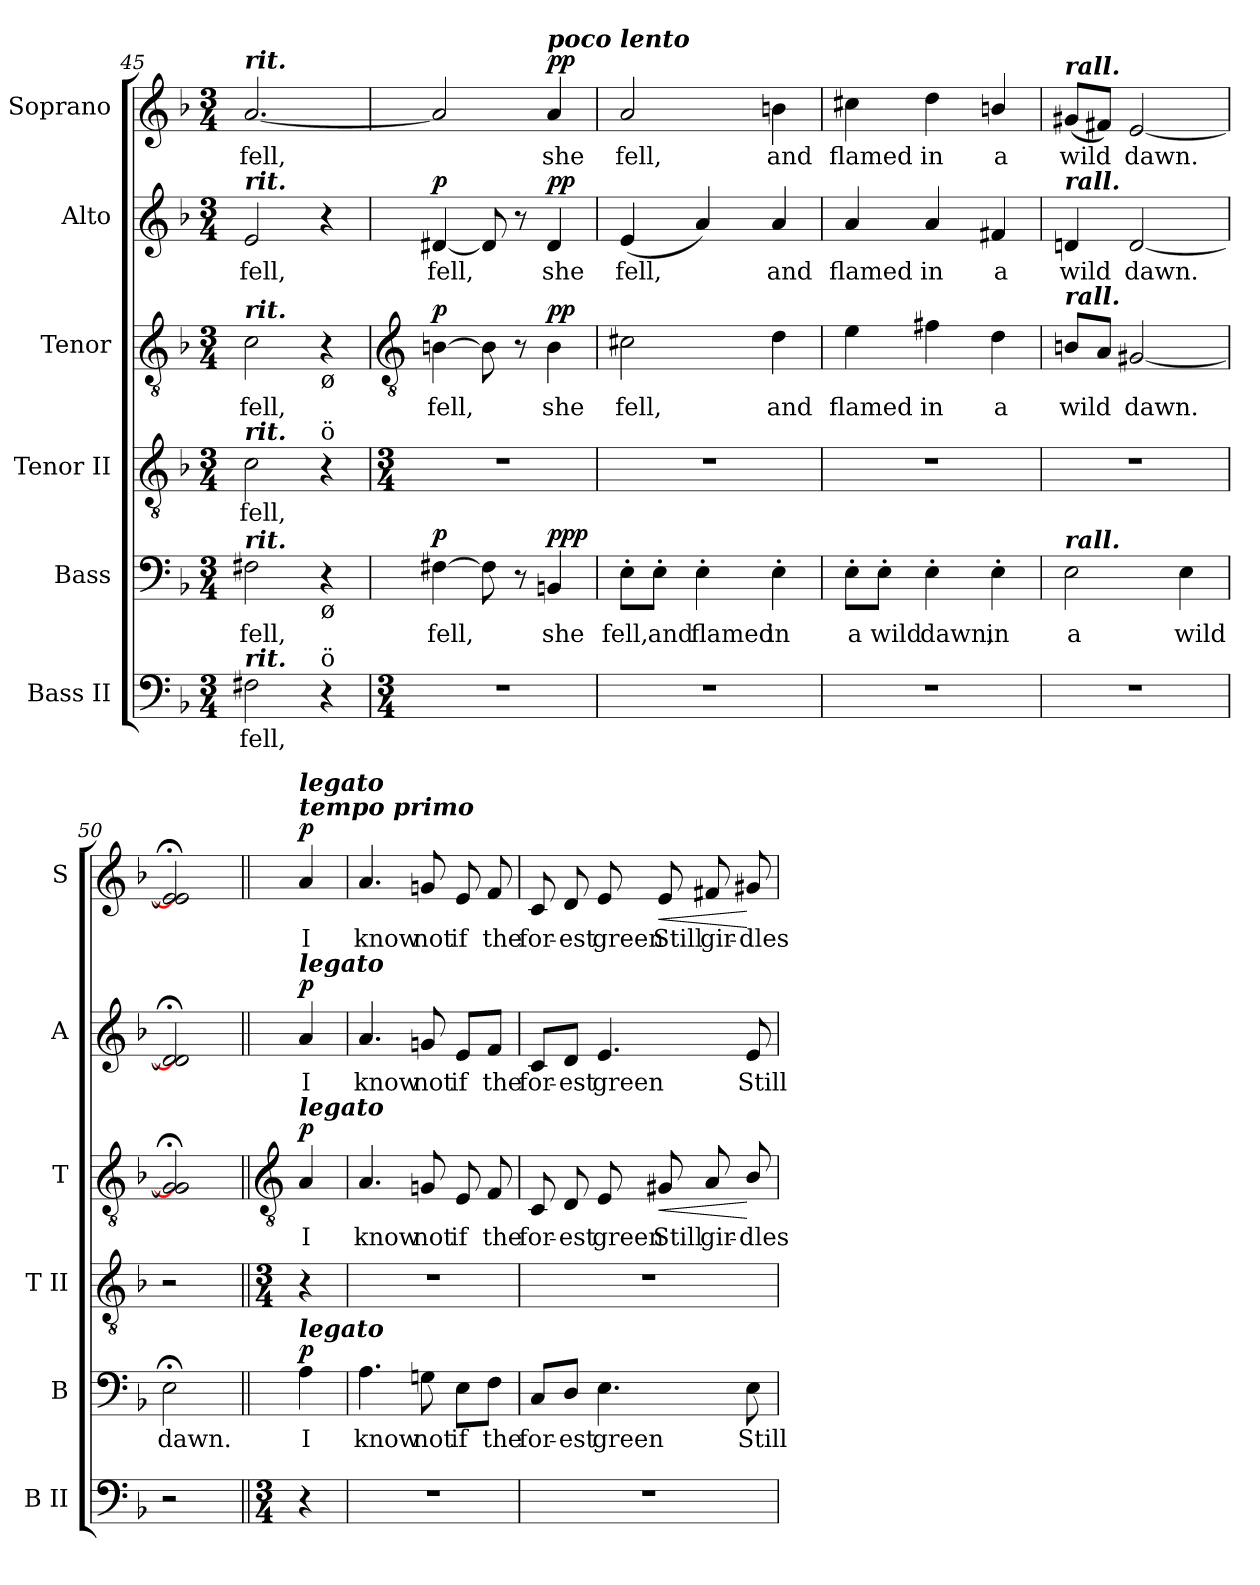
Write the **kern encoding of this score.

**kern	**text	**kern	**text	**dynam	**kern	**text	**kern	**text	**dynam	**kern	**text	**dynam	**kern	**text	**dynam
*part6	*part6	*part5	*part5	*part5	*part4	*part4	*part3	*part3	*part3	*part2	*part2	*part2	*part1	*part1	*part1
*staff6	*staff6	*staff5	*staff5	*staff5	*staff4	*staff4	*staff3	*staff3	*staff3	*staff2	*staff2	*staff2	*staff1	*staff1	*staff1
*I"Bass II	*	*I"Bass	*	*	*I"Tenor II	*	*I"Tenor	*	*	*I"Alto	*	*	*I"Soprano	*	*
*I'B II	*	*I'B	*	*	*I'T II	*	*I'T	*	*	*I'A	*	*	*I'S	*	*
*clefF4	*	*clefF4	*	*	*clefGv2	*	*clefGv2	*	*	*clefG2	*	*	*clefG2	*	*
*k[b-]	*	*k[b-]	*	*	*k[b-]	*	*k[b-]	*	*	*k[b-]	*	*	*k[b-]	*	*
*F:	*	*F:	*	*	*F:	*	*F:	*	*	*F:	*	*	*F:	*	*
*M3/4	*	*M3/4	*	*	*M3/4	*	*M3/4	*	*	*M3/4	*	*	*M3/4	*	*
=45	=45	=45	=45	=45	=45	=45	=45	=45	=45	=45	=45	=45	=45	=45	=45
!	!	!	!	!	!	!	!	!	!	!	!	!	!LO:TX:a:Bi:t=rit.	!	!
!	!	!	!	!	!	!	!	!	!	!LO:TX:a:Bi:t=rit.	!	!	!	!	!
!	!	!	!	!	!	!	!LO:TX:a:Bi:t=rit.	!	!	!	!	!	!	!	!
!	!	!	!	!	!LO:TX:a:Bi:t=rit.	!	!	!	!	!	!	!	!	!	!
!	!	!LO:TX:a:Bi:t=rit.	!	!	!	!	!	!	!	!	!	!	!	!	!
!LO:TX:a:Bi:t=rit.	!	!	!	!	!	!	!	!	!	!	!	!	!	!	!
!	!LO:LY:b	!	!LO:LY:b	!	!	!LO:LY:b	!	!LO:LY:b	!	!	!LO:LY:b	!	!	!LO:LY:b	!
2F#X\	fell,	2F#X\	fell,	.	2c\	fell,	2c\	fell,	.	2e/	fell,	.	[2.a/	fell,	.
!	!	!	!	!	!	!	!LO:TX:b:t=ø	!	!	!	!	!	!	!	!
!	!	!	!	!	!LO:TX:a:t=ö	!	!	!	!	!	!	!	!	!	!
!	!	!LO:TX:b:t=ø	!	!	!	!	!	!	!	!	!	!	!	!	!
!LO:TX:a:t=ö	!	!	!	!	!	!	!	!	!	!	!	!	!	!	!
4r	.	4r	.	.	4r	.	4r	.	.	4r	.	.	.	.	.
!!LO:LB:g=z
=46	=46	=46	=46	=46	=46	=46	=46	=46	=46	=46	=46	=46	=46	=46	=46
*	*	*	*	*	*	*	*clefGv2	*	*	*	*	*	*	*	*
*M3/4	*	*	*	*	*M3/4	*	*	*	*	*	*	*	*	*	*
!	!	!	!LO:LY:b	!LO:DY:b	!	!	!	!LO:LY:b	!LO:DY:b	!	!LO:LY:b	!LO:DY:b	!	!	!
2.r	.	[4F#X\	fell,	p	2.r	.	[4Bn\	fell,	p	[4d#X/	fell,	p	2a]	.	.
.	.	8F#\]	.	.	.	.	8B\]	.	.	8d#/]	.	.	.	.	.
.	.	8r	.	.	.	.	8r	.	.	8r	.	.	.	.	.
!	!	!	!	!	!	!	!	!	!	!	!	!	!LO:TX:a:Bi:t=poco lento	!	!
!	!	!	!LO:LY:b	!LO:DY:b	!	!	!	!LO:LY:b	!LO:DY:b	!	!LO:LY:b	!LO:DY:b	!	!LO:LY:b	!LO:DY:b
.	.	4BBn/	she	ppp	.	.	4B\	she	pp	4d#/	she	pp	4a/	she	pp
=47	=47	=47	=47	=47	=47	=47	=47	=47	=47	=47	=47	=47	=47	=47	=47
!	!	!	!LO:LY:b	!	!	!	!	!LO:LY:b	!	!	!LO:LY:b	!	!	!LO:LY:b	!
2.r	.	8E'\L	fell,	.	2.r	.	2c#X\	fell,	.	(<4e/	fell,	.	2a/	fell,	.
!	!	!	!LO:LY:b	!	!	!	!	!	!	!	!	!	!	!	!
.	.	8E'\J	and	.	.	.	.	.	.	.	.	.	.	.	.
!	!	!	!LO:LY:b	!	!	!	!	!	!	!	!	!	!	!	!
.	.	4E'\	flamed	.	.	.	.	.	.	4a/)	.	.	.	.	.
!	!	!	!LO:LY:b	!	!	!	!	!LO:LY:b	!	!	!LO:LY:b	!	!	!LO:LY:b	!
.	.	4E'\	in	.	.	.	4d\	and	.	4a/	and	.	4bn\	and	.
=48	=48	=48	=48	=48	=48	=48	=48	=48	=48	=48	=48	=48	=48	=48	=48
!	!	!	!LO:LY:b	!	!	!	!	!LO:LY:b	!	!	!LO:LY:b	!	!	!LO:LY:b	!
2.r	.	8E'\L	a	.	2.r	.	4e\	flamed	.	4a/	flamed	.	4cc#X\	flamed	.
!	!	!	!LO:LY:b	!	!	!	!	!	!	!	!	!	!	!	!
.	.	8E'\J	wild	.	.	.	.	.	.	.	.	.	.	.	.
!	!	!	!LO:LY:b	!	!	!	!	!LO:LY:b	!	!	!LO:LY:b	!	!	!LO:LY:b	!
.	.	4E'\	dawn,	.	.	.	4f#X\	in	.	4a/	in	.	4dd\	in	.
!	!	!	!LO:LY:b	!	!	!	!	!LO:LY:b	!	!	!LO:LY:b	!	!	!LO:LY:b	!
.	.	4E'\	in	.	.	.	4d\	a	.	4f#X/	a	.	4bn/	a	.
=49	=49	=49	=49	=49	=49	=49	=49	=49	=49	=49	=49	=49	=49	=49	=49
!	!	!	!	!	!	!	!	!	!	!	!	!	!LO:TX:a:Bi:t=rall.	!	!
!	!	!	!	!	!	!	!	!	!	!LO:TX:a:Bi:t=rall.	!	!	!	!	!
!	!	!	!	!	!	!	!LO:TX:a:Bi:t=rall.	!	!	!	!	!	!	!	!
!	!	!LO:TX:a:Bi:t=rall.	!	!	!	!	!	!	!	!	!	!	!	!	!
!	!	!	!LO:LY:b	!	!	!	!	!LO:LY:b	!	!	!LO:LY:b	!	!	!LO:LY:b	!
2.r	.	2E\	a	.	2.r	.	8Bn/L	wild	.	4dn/	wild	.	(<8g#X/L	wild	.
.	.	.	.	.	.	.	8A/J	.	.	.	.	.	8f#X/J)	.	.
!	!	!	!	!	!	!	!	!LO:LY:b	!	!	!LO:LY:b	!	!	!LO:LY:b	!
.	.	.	.	.	.	.	[2G#X/	dawn.	.	[2d/	dawn.	.	[2e/	dawn.	.
!	!	!	!LO:LY:b	!	!	!	!	!	!	!	!	!	!	!	!
.	.	4E\	wild	.	.	.	.	.	.	.	.	.	.	.	.
=50	=50	=50	=50	=50	=50	=50	=50	=50	=50	=50	=50	=50	=50	=50	=50
!	!	!	!LO:LY:b	!	!	!	!	!	!	!	!	!	!	!	!
2r	.	2E;<\	dawn.	.	2r	.	2G#/];< 2G#/];<	.	.	2d/];< 2d/];<	.	.	2e/];< 2e/];<	.	.
*	*	*k[]	*	*	*	*	*k[]	*	*	*k[]	*	*	*k[]	*	*
*	*	*C:	*	*	*	*	*C:	*	*	*C:	*	*	*C:	*	*
!!LO:LB:g=z
=51||	=51||	=51||	=51||	=51||	=51||	=51||	=51||	=51||	=51||	=51||	=51||	=51||	=51||	=51||	=51||
*	*	*	*	*	*	*	*clefGv2	*	*	*	*	*	*	*	*
*M3/4	*	*	*	*	*M3/4	*	*	*	*	*	*	*	*	*	*
!	!	!	!	!	!	!	!	!	!	!	!	!	!LO:TX:a:Bi:t=tempo primo	!	!
!	!	!	!	!	!	!	!	!	!	!	!	!	!LO:TX:a:Bi:t=legato	!	!
!	!	!	!	!	!	!	!	!	!	!LO:TX:a:Bi:t=legato	!	!	!	!	!
!	!	!	!	!	!	!	!LO:TX:a:Bi:t=legato	!	!	!	!	!	!	!	!
!	!	!LO:TX:a:Bi:t=legato	!	!	!	!	!	!	!	!	!	!	!	!	!
!	!	!	!LO:LY:b	!LO:DY:b	!	!	!	!LO:LY:b	!LO:DY:b	!	!LO:LY:b	!LO:DY:b	!	!LO:LY:b	!LO:DY:b
4r	.	4A\	I	p	4r	.	4A/	I	p	4a/	I	p	4a/	I	p
=52	=52	=52	=52	=52	=52	=52	=52	=52	=52	=52	=52	=52	=52	=52	=52
!	!	!	!LO:LY:b	!	!	!	!	!LO:LY:b	!	!	!LO:LY:b	!	!	!LO:LY:b	!
2.r	.	4.A\	know	.	2.r	.	4.A/	know	.	4.a/	know	.	4.a/	know	.
!	!	!	!LO:LY:b	!	!	!	!	!LO:LY:b	!	!	!LO:LY:b	!	!	!LO:LY:b	!
.	.	8Gn\	not	.	.	.	8Gn/	not	.	8gn/	not	.	8gn/	not	.
!	!	!	!LO:LY:b	!	!	!	!	!LO:LY:b	!	!	!LO:LY:b	!	!	!LO:LY:b	!
.	.	8E\L	if	.	.	.	8E/	if	.	8e/L	if	.	8e/	if	.
!	!	!	!LO:LY:b	!	!	!	!	!LO:LY:b	!	!	!LO:LY:b	!	!	!LO:LY:b	!
.	.	8F\J	the	.	.	.	8F/	the	.	8f/J	the	.	8f/	the	.
=53	=53	=53	=53	=53	=53	=53	=53	=53	=53	=53	=53	=53	=53	=53	=53
!	!	!	!LO:LY:b	!	!	!	!	!LO:LY:b	!	!	!LO:LY:b	!	!	!LO:LY:b	!
2.r	.	8C/L	for-	.	2.r	.	8C/	for-	.	8c/L	for-	.	8c/	for-	.
!	!	!	!LO:LY:b	!	!	!	!	!LO:LY:b	!	!	!LO:LY:b	!	!	!LO:LY:b	!
.	.	8D/J	-est	.	.	.	8D/	-est	.	8d/J	-est	.	8d/	-est	.
!	!	!	!LO:LY:b	!	!	!	!	!LO:LY:b	!	!	!LO:LY:b	!	!	!LO:LY:b	!
.	.	4.E\	green	.	.	.	8E/	green	.	4.e/	green	.	8e/	green	.
!	!	!	!	!	!	!	!	!LO:LY:b	!LO:HP:b	!	!	!	!	!LO:LY:b	!LO:HP:b
.	.	.	.	.	.	.	8G#X/	Still	<	.	.	.	8e/	Still	<
!	!	!	!	!	!	!	!	!LO:LY:b	!	!	!	!	!	!LO:LY:b	!
.	.	.	.	.	.	.	8A/	gir-	.	.	.	.	8f#X/	gir-	.
!	!	!	!LO:LY:b	!	!	!	!	!LO:LY:b	!	!	!LO:LY:b	!	!	!LO:LY:b	!
.	.	8E\	Still	.	.	.	8B/	-dles	[	8e/	Still	.	8g#X/	-dles	[
=	=	=	=	=	=	=	=	=	=	=	=	=	=	=	=
*-	*-	*-	*-	*-	*-	*-	*-	*-	*-	*-	*-	*-	*-	*-	*-
